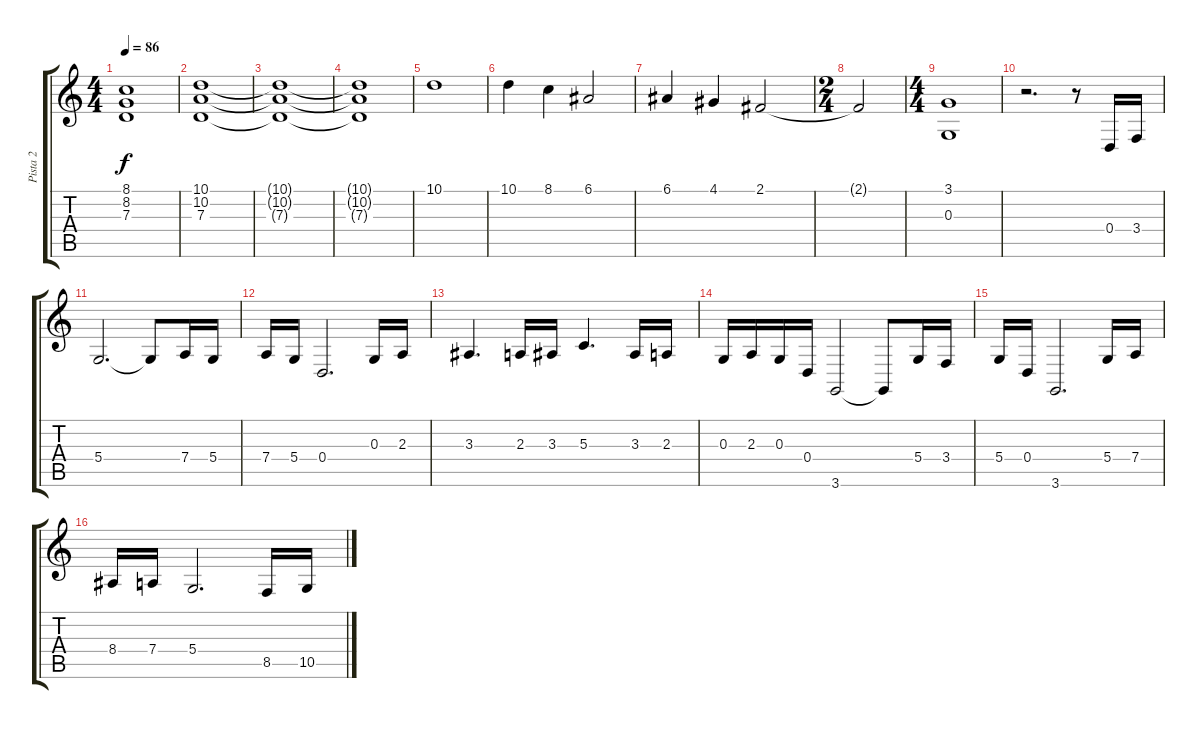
\track ("Pista 2" "Pista 2") {instrument violin}
\staff {score tabs}
\tuning (E4 B3 G3 D3 A2 E2) {hide}
\ts (4 4)
\tempo 86
\clef g2
\ks c
(8.1 8.2 7.3).1{dy f} |
(10.1 10.2 7.3).1 |
(10.1{t} 10.2{t} 7.3{t}).1 |
(10.1{t} 10.2{t} 7.3{t}).1 |
10.1.1 |
10.1.4 8.1.4 6.1.2 |
6.1.4 4.1.4 2.1.2 |
\ts (2 4)
2.1{t}.2 |
\ts (4 4)
(3.1 0.3).1 |
r.2{d} r.8 0.4.16 3.4.16 |
5.4.2{d} 5.4{t}.8 7.4.16 5.4.16 |
7.4.16 5.4.16 0.4.2{d} 0.3.16 2.3.16 |
3.3.4{d} 2.3.16 3.3.16 5.3.4{d} 3.3.16 2.3.16 |
0.3.16 2.3.16 0.3.16 0.4.16 3.6.2 3.6{t}.8 5.4.16 3.4.16 |
5.4.16 0.4.16 3.6.2{d} 5.4.16 7.4.16 |
8.4.16 7.4.16 5.4.2{d} 8.5.16 10.5.16
